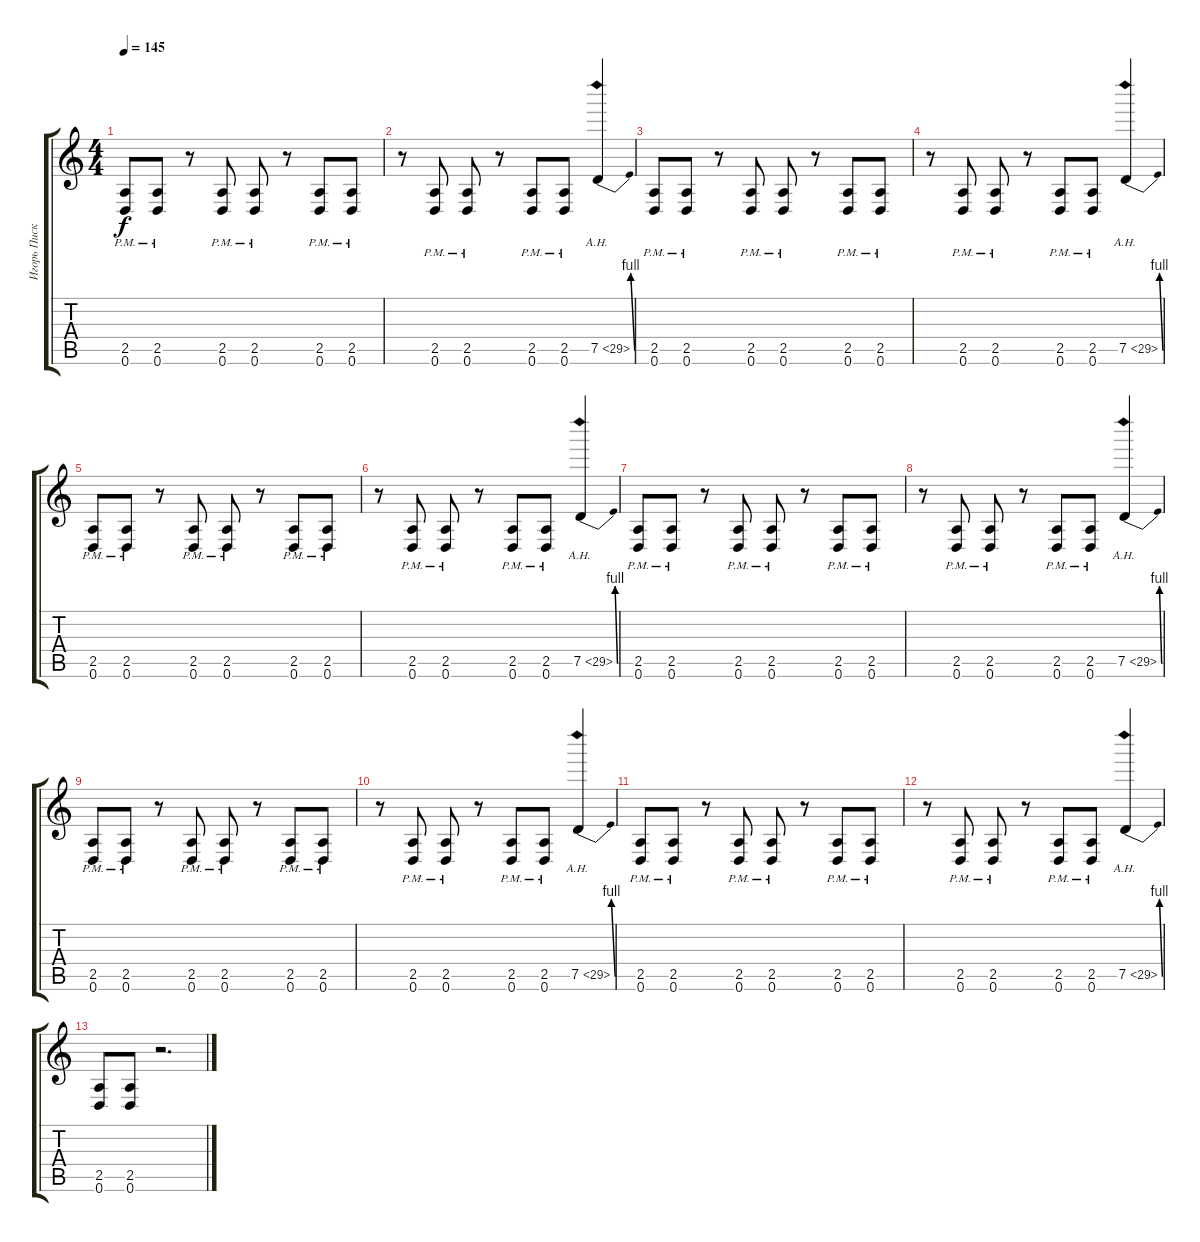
\track ("Игорь Пискарёв" "Игорь Писк") {instrument overdrivenguitar}
\staff {score tabs}
\tuning (E4 B3 G3 D3 G2 D2) {hide}
\ts (4 4)
\tempo 145
\clef g2
\ks c
(2.5{pm} 0.6{pm}).8{dy f} (2.5{pm} 0.6{pm}).8 r.8 (2.5{pm} 0.6{pm}).8 (2.5{pm} 0.6{pm}).8 r.8 (2.5{pm} 0.6{pm}).8 (2.5{pm} 0.6{pm}).8 |
r.8 (2.5{pm} 0.6{pm}).8 (2.5{pm} 0.6{pm}).8 r.8 (2.5{pm} 0.6{pm}).8 (2.5{pm} 0.6{pm}).8 7.5{be (bend 0 0 60 4) ah 22}.4 |
(2.5{pm} 0.6{pm}).8 (2.5{pm} 0.6{pm}).8 r.8 (2.5{pm} 0.6{pm}).8 (2.5{pm} 0.6{pm}).8 r.8 (2.5{pm} 0.6{pm}).8 (2.5{pm} 0.6{pm}).8 |
r.8 (2.5{pm} 0.6{pm}).8 (2.5{pm} 0.6{pm}).8 r.8 (2.5{pm} 0.6{pm}).8 (2.5{pm} 0.6{pm}).8 7.5{be (bend 0 0 60 4) ah 22}.4 |
(2.5{pm} 0.6{pm}).8 (2.5{pm} 0.6{pm}).8 r.8 (2.5{pm} 0.6{pm}).8 (2.5{pm} 0.6{pm}).8 r.8 (2.5{pm} 0.6{pm}).8 (2.5{pm} 0.6{pm}).8 |
r.8 (2.5{pm} 0.6{pm}).8 (2.5{pm} 0.6{pm}).8 r.8 (2.5{pm} 0.6{pm}).8 (2.5{pm} 0.6{pm}).8 7.5{be (bend 0 0 60 4) ah 22}.4 |
(2.5{pm} 0.6{pm}).8 (2.5{pm} 0.6{pm}).8 r.8 (2.5{pm} 0.6{pm}).8 (2.5{pm} 0.6{pm}).8 r.8 (2.5{pm} 0.6{pm}).8 (2.5{pm} 0.6{pm}).8 |
r.8 (2.5{pm} 0.6{pm}).8 (2.5{pm} 0.6{pm}).8 r.8 (2.5{pm} 0.6{pm}).8 (2.5{pm} 0.6{pm}).8 7.5{be (bend 0 0 60 4) ah 22}.4 |
(2.5{pm} 0.6{pm}).8 (2.5{pm} 0.6{pm}).8 r.8 (2.5{pm} 0.6{pm}).8 (2.5{pm} 0.6{pm}).8 r.8 (2.5{pm} 0.6{pm}).8 (2.5{pm} 0.6{pm}).8 |
r.8 (2.5{pm} 0.6{pm}).8 (2.5{pm} 0.6{pm}).8 r.8 (2.5{pm} 0.6{pm}).8 (2.5{pm} 0.6{pm}).8 7.5{be (bend 0 0 60 4) ah 22}.4 |
(2.5{pm} 0.6{pm}).8 (2.5{pm} 0.6{pm}).8 r.8 (2.5{pm} 0.6{pm}).8 (2.5{pm} 0.6{pm}).8 r.8 (2.5{pm} 0.6{pm}).8 (2.5{pm} 0.6{pm}).8 |
r.8 (2.5{pm} 0.6{pm}).8 (2.5{pm} 0.6{pm}).8 r.8 (2.5{pm} 0.6{pm}).8 (2.5{pm} 0.6{pm}).8 7.5{be (bend 0 0 60 4) ah 22}.4 |
(2.5 0.6).8 (2.5 0.6).8 r.2{d}
